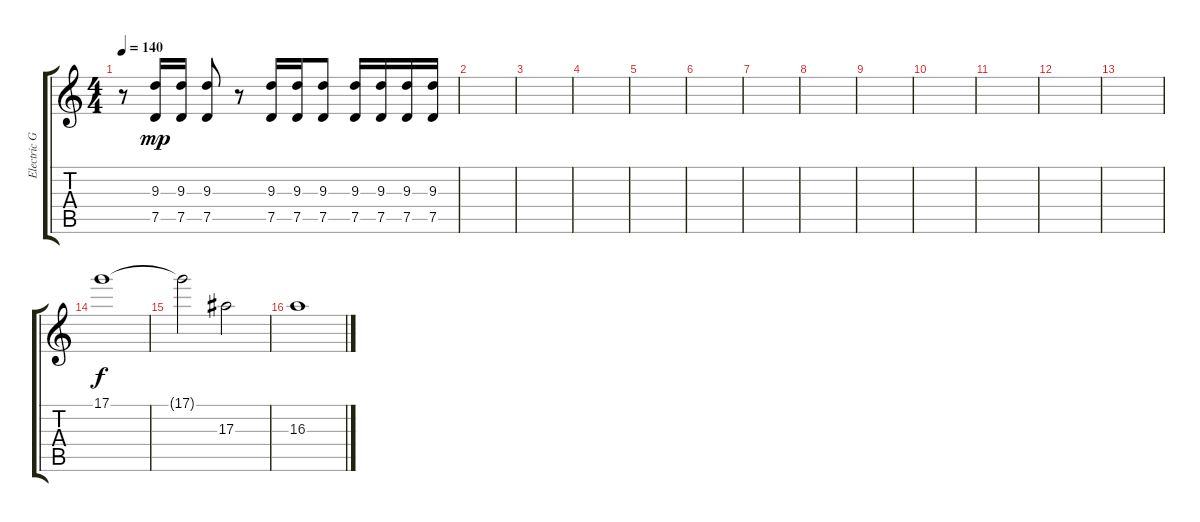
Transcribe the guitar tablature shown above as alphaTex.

\track ("Electric Guitar" "Electric G") {instrument electricguitarclean}
\staff {score tabs}
\tuning (D4 A3 F3 C3 G2 C2) {hide}
\ts (4 4)
\tempo 140
\clef g2
\ks c
r.8{dy mp} (9.3 7.5).16 (9.3 7.5).16 (9.3 7.5).8 r.8 (9.3 7.5).16 (9.3 7.5).16 (9.3 7.5).8 (9.3 7.5).16 (9.3 7.5).16 (9.3 7.5).16 (9.3 7.5).16 |
|
|
|
|
|
|
|
|
|
|
|
|
17.1.1{dy f} |
17.1{t}.2 17.3.2 |
16.3.1
